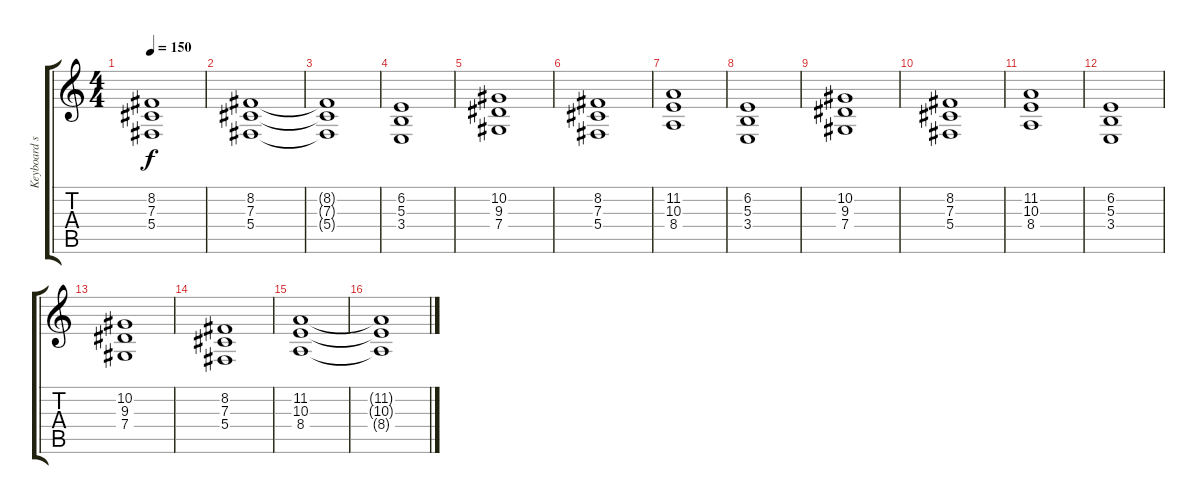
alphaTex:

\track ("Keyboard strings" "Keyboard s") {instrument stringensemble1}
\staff {score tabs}
\tuning (Eb4 Bb3 Gb3 Db3 Ab2 Eb2) {hide}
\ts (4 4)
\tempo 150
\clef g2
\ks c
(8.2{t} 7.3{t} 5.4{t}).1{dy f} |
(8.2 7.3 5.4).1 |
(8.2{t} 7.3{t} 5.4{t}).1 |
(6.2 5.3 3.4).1{volume 10} |
(10.2 9.3 7.4).1 |
(8.2 7.3 5.4).1 |
(11.2 10.3 8.4).1 |
(6.2 5.3 3.4).1{volume 10} |
(10.2 9.3 7.4).1 |
(8.2 7.3 5.4).1 |
(11.2 10.3 8.4).1 |
(6.2 5.3 3.4).1{volume 10} |
(10.2 9.3 7.4).1 |
(8.2 7.3 5.4).1 |
(11.2 10.3 8.4).1 |
(11.2{t} 10.3{t} 8.4{t}).1
